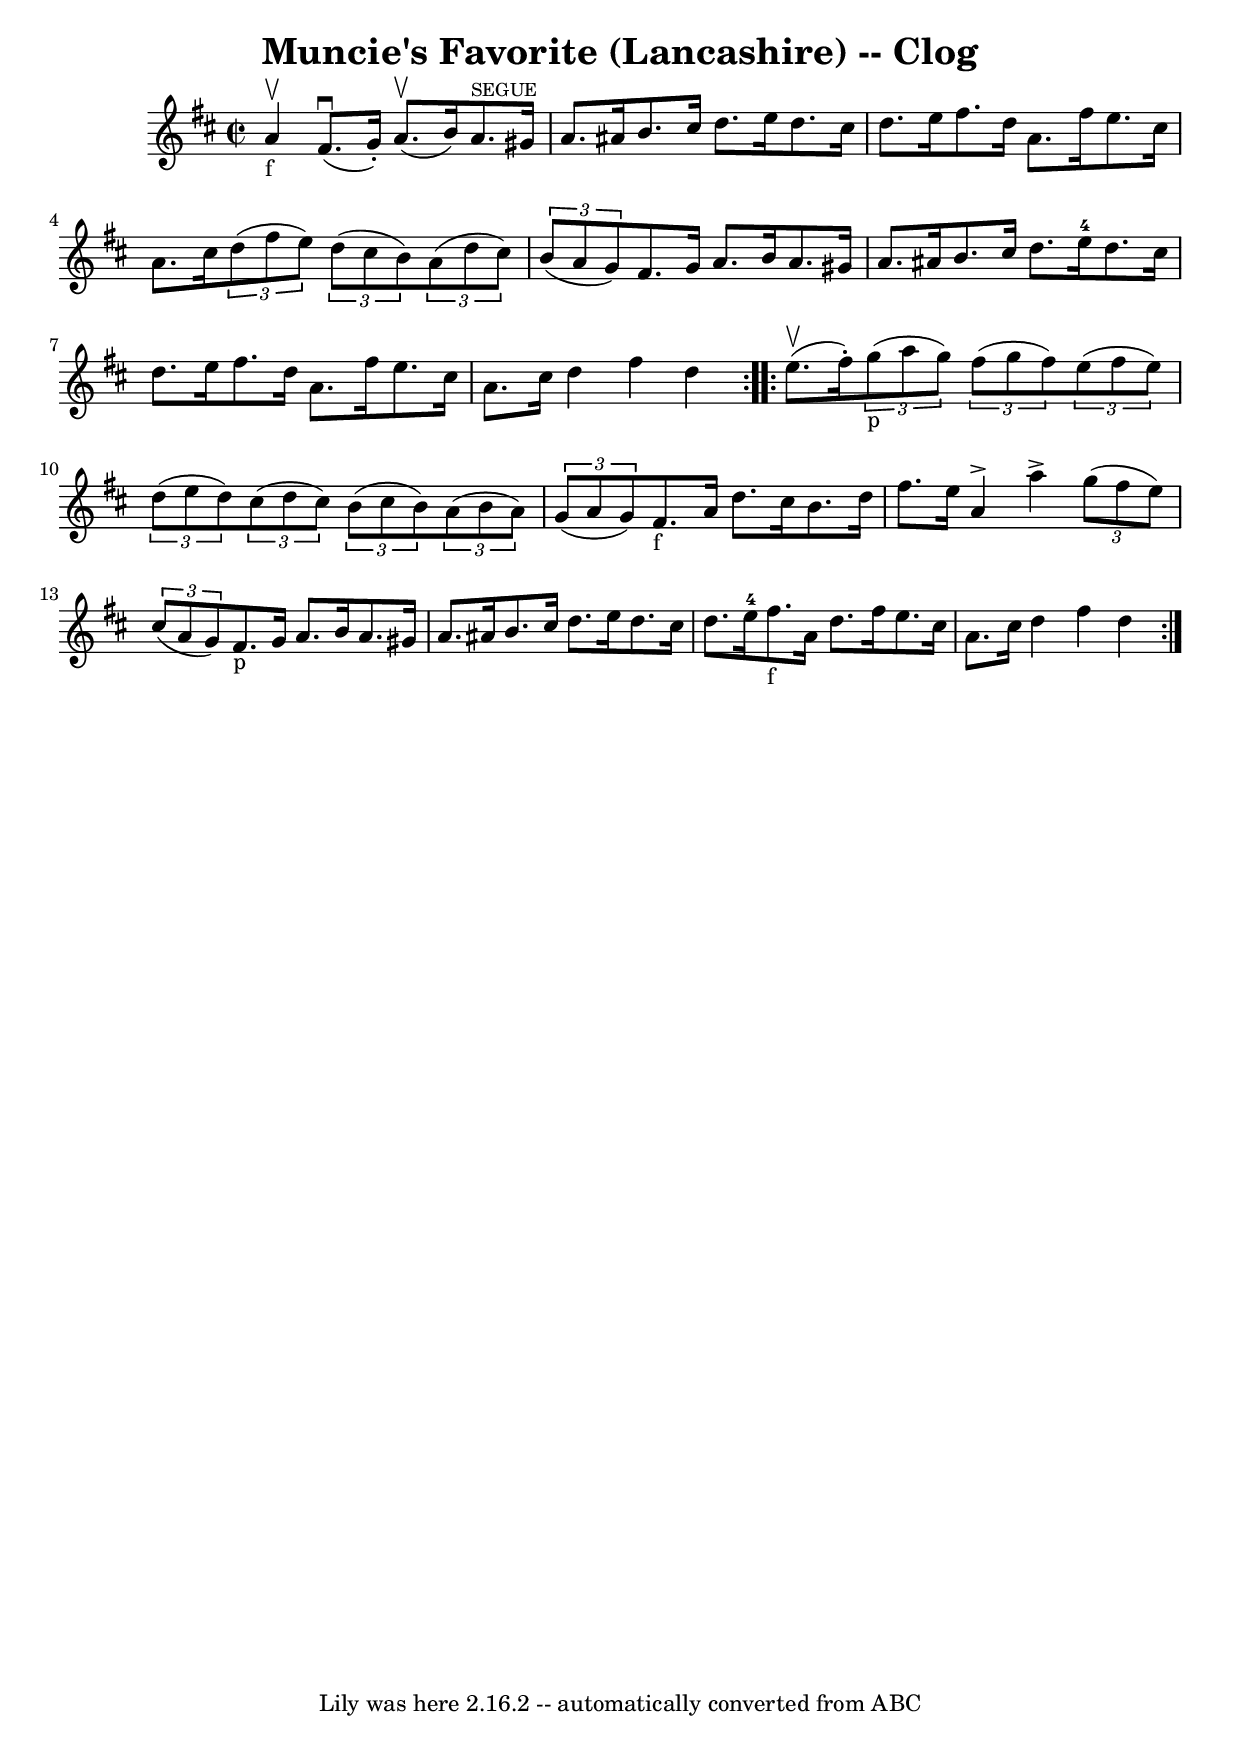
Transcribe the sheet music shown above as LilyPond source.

\version "2.7.40"
\include "Mammoth.ily"
\header {
	%% book = "Ryan's Mammoth Collection"
	crossRefNumber = "1"
	footnotes = "\\\\157 931"
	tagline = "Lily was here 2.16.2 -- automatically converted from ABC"
	title = "Muncie's Favorite (Lancashire) -- Clog"
}
voicedefault =  {
\set Score.defaultBarType = "empty"

\repeat volta 2 {
\override Staff.TimeSignature #'style = #'C
 \time 2/2 \key d \major a'4_"f"^\upbow |
 fis'8.^\downbow(
g'16 -.) a'8.^\upbow(b'16) a'8.^\segue gis'16 a'8.    
ais'16    |
 b'8. cis''16 d''8. e''16 d''8. cis''16    
d''8. e''16    |
 fis''8. d''16 a'8. fis''16 e''8.    
cis''16 a'8. cis''16    |
   \times 2/3 { d''8 (fis''8 e''8 
) }   \times 2/3 { d''8 (cis''8 b'8) }   \times 2/3 { a'8 (
d''8 cis''8) }   \times 2/3 { b'8 (a'8 g'8) }   |
     
fis'8. g'16 a'8. b'16 a'8. gis'16 a'8. ais'16    |
  
 b'8. cis''16 d''8. e''16-4 d''8. cis''16 d''8. e''16    
|
 fis''8. d''16 a'8. fis''16 e''8. cis''16 a'8.    
cis''16    |
 d''4 fis''4 d''4  }     \repeat volta 2 { e''8. 
^\upbow(fis''16 -.)   |
     \times 2/3 { g''8_"p"(a''8    
g''8) }   \times 2/3 { fis''8 (g''8 fis''8) }   \times 2/3 {   
e''8 (fis''8 e''8) }   \times 2/3 { d''8 (e''8 d''8) }   
|
     \times 2/3 { cis''8 (d''8 cis''8) }   \times 2/3 {   
b'8 (cis''8 b'8) }   \times 2/3 { a'8 (b'8 a'8) }   
\times 2/3 { g'8 (a'8 g'8) }   |
 fis'8._"f" a'16    
d''8. cis''16 b'8. d''16 fis''8. e''16    |
 a'4 
^\accent a''4^\accent   \times 2/3 { g''8 (fis''8 e''8) }   
\times 2/3 { cis''8 (a'8 g'8) }   |
 fis'8._"p" g'16  
 a'8. b'16 a'8. gis'16 a'8. ais'16    |
 b'8.    
cis''16 d''8. e''16 d''8. cis''16 d''8. e''16-4   |
 
 fis''8._"f" a'16 d''8. fis''16 e''8. cis''16 a'8.    
cis''16    |
 d''4 fis''4 d''4  }   
}

\score{
    <<

	\context Staff="default"
	{
	    \voicedefault 
	}

    >>
	\layout {
	}
	\midi {}
}
